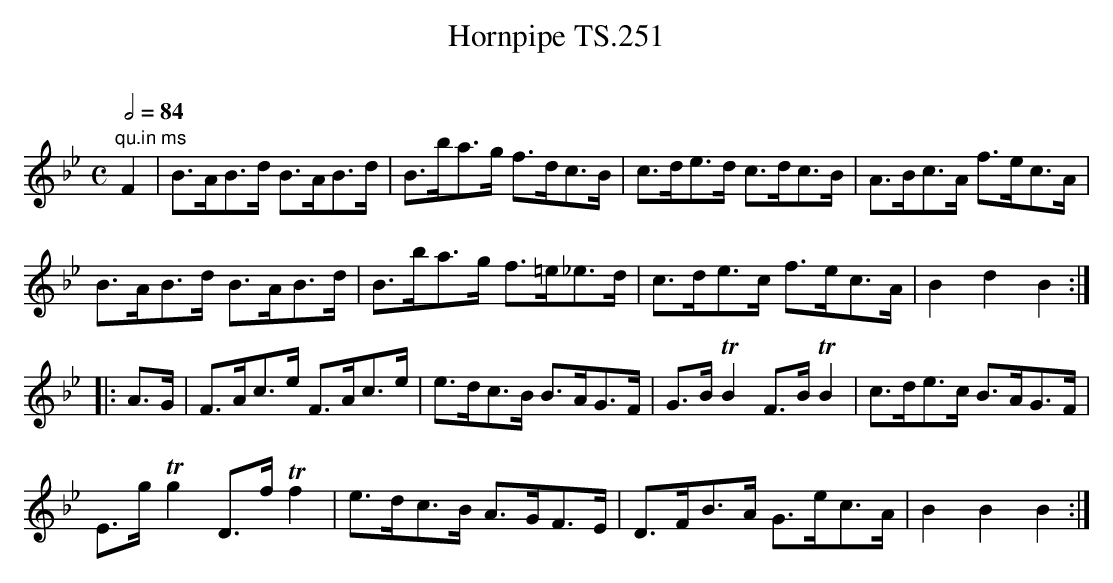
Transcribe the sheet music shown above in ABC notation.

X:1
T:Hornpipe TS.251
M:C
L:1/8
Q:1/2=84
O:
K:Bb
"qu.in ms"F2|B>AB>d B>AB>d|B>ba>g f>dc>B|c>de>d c>dc>B|A>Bc>A f>ec>A|
B>AB>d B>AB>d|B>ba>g f>=e_e>d|c>de>c f>ec>A|B2d2B2:|
|:A>G|F>Ac>e F>Ac>e|e>dc>B B>AG>F|G>BTB2F>BTB2|c>de>c B>AG>F|
E>gTg2D>fTf2|e>dc>B A>GF>E|D>FB>A G>ec>A|B2B2B2:|]
